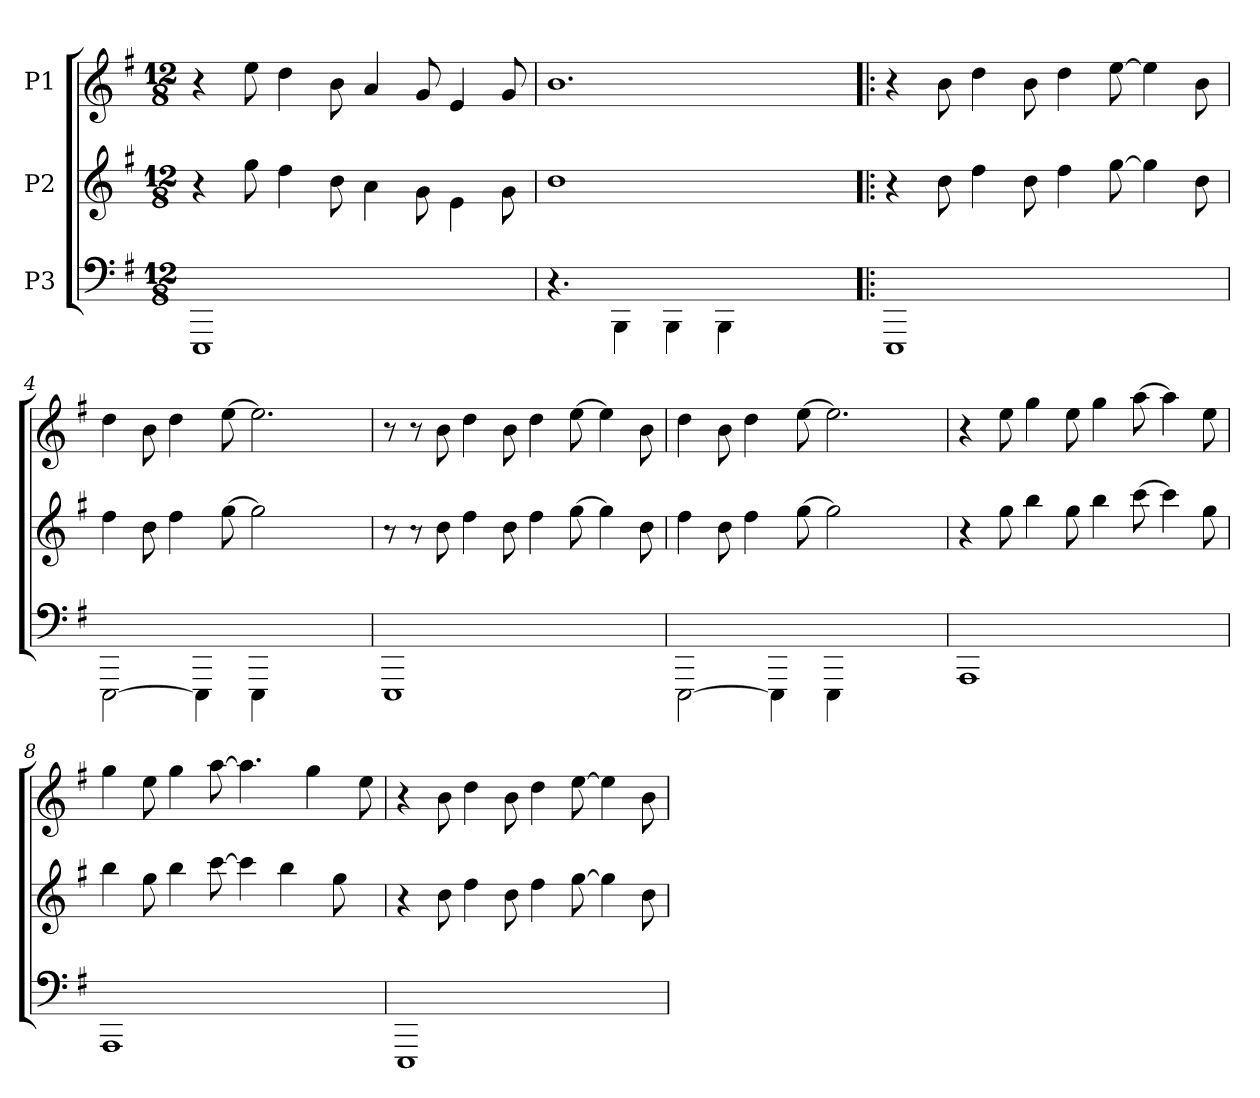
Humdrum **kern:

**kern	**kern	**kern
*part3	*part2	*part1
*staff3	*staff2	*staff1
*I"P3	*I"P2	*I"P1
*stria4	*stria4	*
*	*	*clefG2
*k[f#]	*k[f#]	*k[f#]
*G:	*G:	*G:
*M12/8	*M12/8	*M12/8
*MM100	*MM100	*MM100
=1	=1	=1
1EEE	4r	4r
.	8ee\	8ee\
.	4dd\	4dd\
.	8b\	8b\
.	4a\	4a/
2ryy	8g\	8g/
.	4e\	4e/
.	8g\	8g/
=2	=2	=2
4.r	1b	1.b
4BBB\	.	.
4BBB\	.	.
4BBB\	.	.
.	2ryy	.
4.ryy	.	.
=3!|:	=3!|:	=3!|:
1EEE	4r	4r
.	8b\	8b\
.	4dd\	4dd\
.	8b\	8b\
.	4dd\	4dd\
2ryy	[8ee\	[8ee\
.	4ee\]	4ee\]
.	8b\	8b\
!!LO:LB:g=z
=4	=4	=4
[2EEE\	4dd\	4dd\
.	8b\	8b\
.	4dd\	4dd\
4EEE\]	.	.
.	[8ee\	[8ee\
4EEE\	2ee\]	2.ee\]
2ryy	.	.
.	4ryy	.
=5	=5	=5
1EEE	8r	8r
.	8r	8r
.	8b\	8b\
.	4dd\	4dd\
.	8b\	8b\
.	4dd\	4dd\
2ryy	[8ee\	[8ee\
.	4ee\]	4ee\]
.	8b\	8b\
=6	=6	=6
[2EEE\	4dd\	4dd\
.	8b\	8b\
.	4dd\	4dd\
4EEE\]	.	.
.	[8ee\	[8ee\
4EEE\	2ee\]	2.ee\]
2ryy	.	.
.	4ryy	.
!!LO:LB:g=z
=7	=7	=7
1AAA	4r	4r
.	8ee\	8ee\
.	4gg\	4gg\
.	8ee\	8ee\
.	4gg\	4gg\
2ryy	[8aa\	[8aa\
.	4aa\]	4aa\]
.	8ee\	8ee\
=8	=8	=8
1AAA	4gg\	4gg\
.	8ee\	8ee\
.	4gg\	4gg\
.	[8aa\	[8aa\
.	4aa\]	4.aa\]
2ryy	4gg\	.
.	.	4gg\
.	8ee\	.
.	8ryy	8ee\
=9	=9	=9
1EEE	4r	4r
.	8b\	8b\
.	4dd\	4dd\
.	8b\	8b\
.	4dd\	4dd\
2ryy	[8ee\	[8ee\
.	4ee\]	4ee\]
.	8b\	8b\
=	=	=
*-	*-	*-
